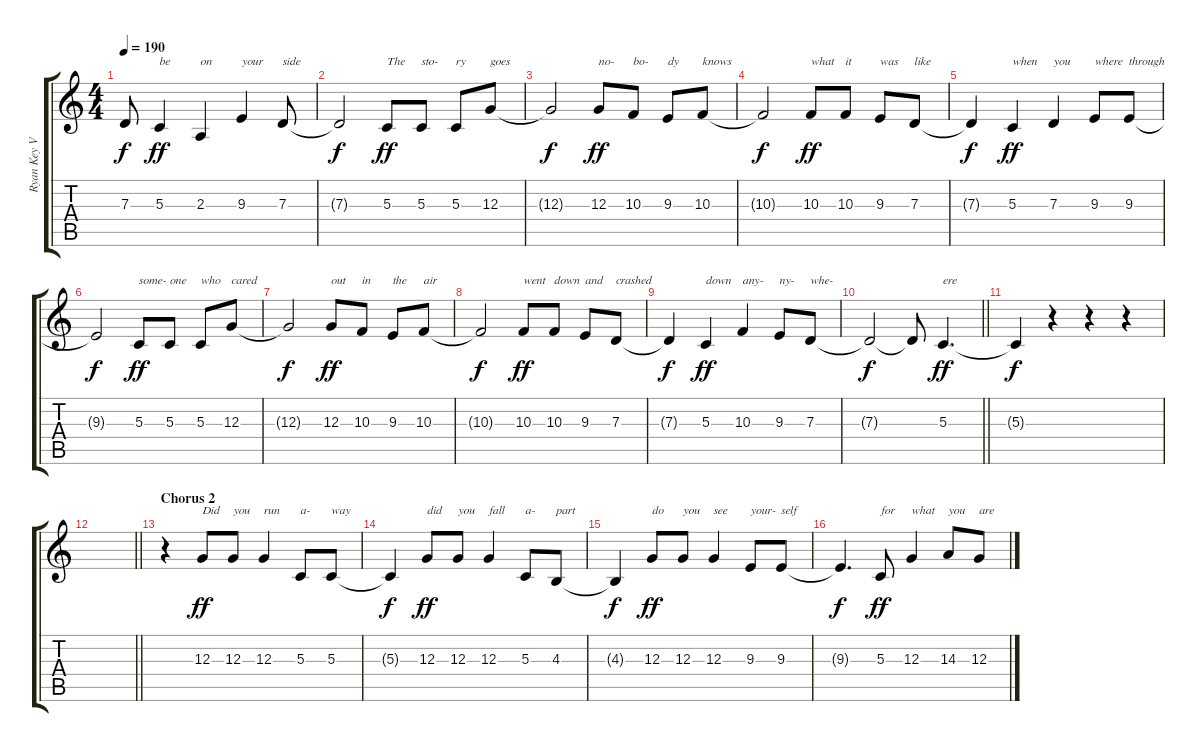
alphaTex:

\track ("Ryan Key Vocals" "Ryan Key V") {instrument altosax}
\staff {score tabs}
\tuning (E4 B3 G3 D3 A2 E2) {hide}
\ts (4 4)
\tempo 190
\clef g2
\ks c
7.3{t}.8{dy f} 5.3.4{txt "be" dy ff} 2.3.4{txt "on"} 9.3.4{txt "your"} 7.3.8{txt "side"} |
7.3{t}.2{dy f} 5.3.8{txt "The" dy ff} 5.3.8{txt "sto-"} 5.3.8{txt "ry"} 12.3.8{txt "goes"} |
12.3{t}.2{dy f} 12.3.8{txt "no-" dy ff} 10.3.8{txt "bo-"} 9.3.8{txt "dy"} 10.3.8{txt "knows"} |
10.3{t}.2{dy f} 10.3.8{txt "what" dy ff} 10.3.8{txt "it"} 9.3.8{txt "was"} 7.3.8{txt "like"} |
7.3{t}.4{dy f} 5.3.4{txt "when" dy ff} 7.3.4{txt "you"} 9.3.8{txt "where"} 9.3.8{txt "through"} |
9.3{t}.2{dy f} 5.3.8{txt "some-" dy ff} 5.3.8{txt "one"} 5.3.8{txt "who"} 12.3.8{txt "cared"} |
12.3{t}.2{dy f} 12.3.8{txt "out" dy ff} 10.3.8{txt "in"} 9.3.8{txt "the"} 10.3.8{txt "air"} |
10.3{t}.2{dy f} 10.3.8{txt "went" dy ff} 10.3.8{txt "down"} 9.3.8{txt "and"} 7.3.8{txt "crashed"} |
7.3{t}.4{dy f} 5.3.4{txt "down" dy ff} 10.3.4{txt "any-"} 9.3.8{txt "ny-"} 7.3.8{txt "whe-"} |
\barLineRight lightlight
7.3{t}.2{dy f} 7.3{t}.8 5.3.4{d txt "ere" dy ff} |
5.3{t}.4{dy f} r.4 r.4 r.4 |
\barLineRight lightlight
|
\section ("" "Chorus 2")
r.4{volume 12} 12.3.8{txt "Did" dy ff} 12.3.8{txt "you"} 12.3.4{txt "run"} 5.3.8{txt "a-"} 5.3.8{txt "way"} |
5.3{t}.4{dy f} 12.3.8{txt "did" dy ff} 12.3.8{txt "you"} 12.3.4{txt "fall"} 5.3.8{txt "a-"} 4.3.8{txt "part"} |
4.3{t}.4{dy f} 12.3.8{txt "do" dy ff} 12.3.8{txt "you"} 12.3.4{txt "see"} 9.3.8{txt "your-"} 9.3.8{txt "self"} |
9.3{t}.4{d dy f} 5.3.8{txt "for" dy ff} 12.3.4{txt "what"} 14.3.8{txt "you"} 12.3.8{txt "are"}
